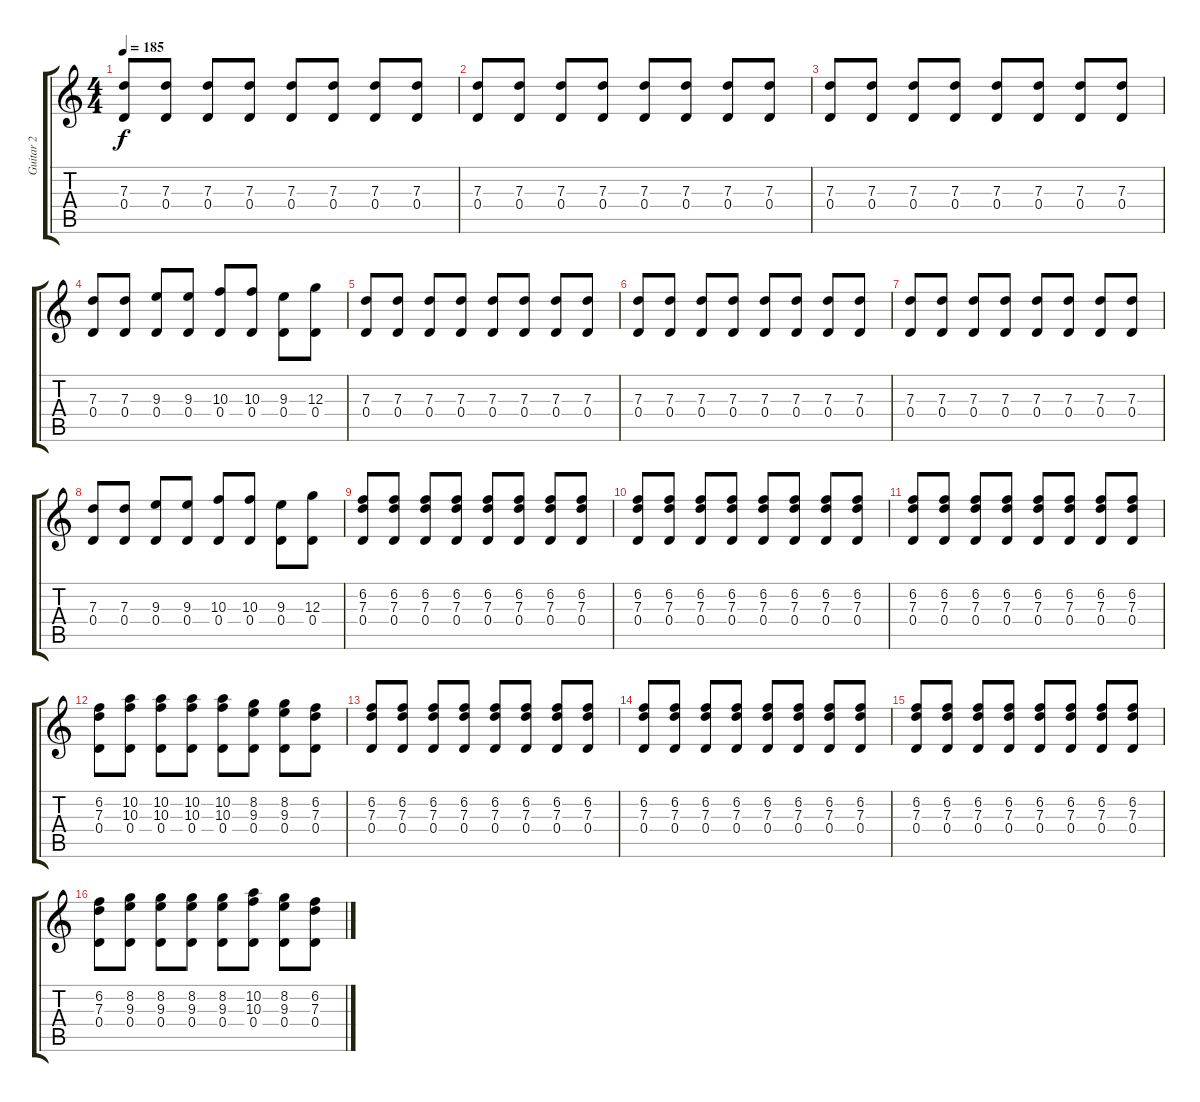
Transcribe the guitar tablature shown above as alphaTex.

\track ("Guitar 2" "Guitar 2") {instrument distortionguitar}
\staff {score tabs}
\tuning (E4 B3 G3 D3 A2 D2) {hide}
\ts (4 4)
\tempo 185
\clef g2
\ks c
(7.3 0.4).8{dy f} (7.3 0.4).8 (7.3 0.4).8 (7.3 0.4).8 (7.3 0.4).8 (7.3 0.4).8 (7.3 0.4).8 (7.3 0.4).8 |
(7.3 0.4).8 (7.3 0.4).8 (7.3 0.4).8 (7.3 0.4).8 (7.3 0.4).8 (7.3 0.4).8 (7.3 0.4).8 (7.3 0.4).8 |
(7.3 0.4).8 (7.3 0.4).8 (7.3 0.4).8 (7.3 0.4).8 (7.3 0.4).8 (7.3 0.4).8 (7.3 0.4).8 (7.3 0.4).8 |
(7.3 0.4).8 (7.3 0.4).8 (9.3 0.4).8 (9.3 0.4).8 (10.3 0.4).8 (10.3 0.4).8 (9.3 0.4).8 (12.3 0.4).8 |
(7.3 0.4).8 (7.3 0.4).8 (7.3 0.4).8 (7.3 0.4).8 (7.3 0.4).8 (7.3 0.4).8 (7.3 0.4).8 (7.3 0.4).8 |
(7.3 0.4).8 (7.3 0.4).8 (7.3 0.4).8 (7.3 0.4).8 (7.3 0.4).8 (7.3 0.4).8 (7.3 0.4).8 (7.3 0.4).8 |
(7.3 0.4).8 (7.3 0.4).8 (7.3 0.4).8 (7.3 0.4).8 (7.3 0.4).8 (7.3 0.4).8 (7.3 0.4).8 (7.3 0.4).8 |
(7.3 0.4).8 (7.3 0.4).8 (9.3 0.4).8 (9.3 0.4).8 (10.3 0.4).8 (10.3 0.4).8 (9.3 0.4).8 (12.3 0.4).8 |
(6.2 7.3 0.4).8 (6.2 7.3 0.4).8 (6.2 7.3 0.4).8 (6.2 7.3 0.4).8 (6.2 7.3 0.4).8 (6.2 7.3 0.4).8 (6.2 7.3 0.4).8 (6.2 7.3 0.4).8 |
(6.2 7.3 0.4).8 (6.2 7.3 0.4).8 (6.2 7.3 0.4).8 (6.2 7.3 0.4).8 (6.2 7.3 0.4).8 (6.2 7.3 0.4).8 (6.2 7.3 0.4).8 (6.2 7.3 0.4).8 |
(6.2 7.3 0.4).8 (6.2 7.3 0.4).8 (6.2 7.3 0.4).8 (6.2 7.3 0.4).8 (6.2 7.3 0.4).8 (6.2 7.3 0.4).8 (6.2 7.3 0.4).8 (6.2 7.3 0.4).8 |
(6.2 7.3 0.4).8 (10.2 10.3 0.4).8 (10.2 10.3 0.4).8 (10.2 10.3 0.4).8 (10.2 10.3 0.4).8 (8.2 9.3 0.4).8 (8.2 9.3 0.4).8 (6.2 7.3 0.4).8 |
(6.2 7.3 0.4).8 (6.2 7.3 0.4).8 (6.2 7.3 0.4).8 (6.2 7.3 0.4).8 (6.2 7.3 0.4).8 (6.2 7.3 0.4).8 (6.2 7.3 0.4).8 (6.2 7.3 0.4).8 |
(6.2 7.3 0.4).8 (6.2 7.3 0.4).8 (6.2 7.3 0.4).8 (6.2 7.3 0.4).8 (6.2 7.3 0.4).8 (6.2 7.3 0.4).8 (6.2 7.3 0.4).8 (6.2 7.3 0.4).8 |
(6.2 7.3 0.4).8 (6.2 7.3 0.4).8 (6.2 7.3 0.4).8 (6.2 7.3 0.4).8 (6.2 7.3 0.4).8 (6.2 7.3 0.4).8 (6.2 7.3 0.4).8 (6.2 7.3 0.4).8 |
(6.2 7.3 0.4).8 (8.2 9.3 0.4).8 (8.2 9.3 0.4).8 (8.2 9.3 0.4).8 (8.2 9.3 0.4).8 (10.2 10.3 0.4).8 (8.2 9.3 0.4).8 (6.2 7.3 0.4).8
